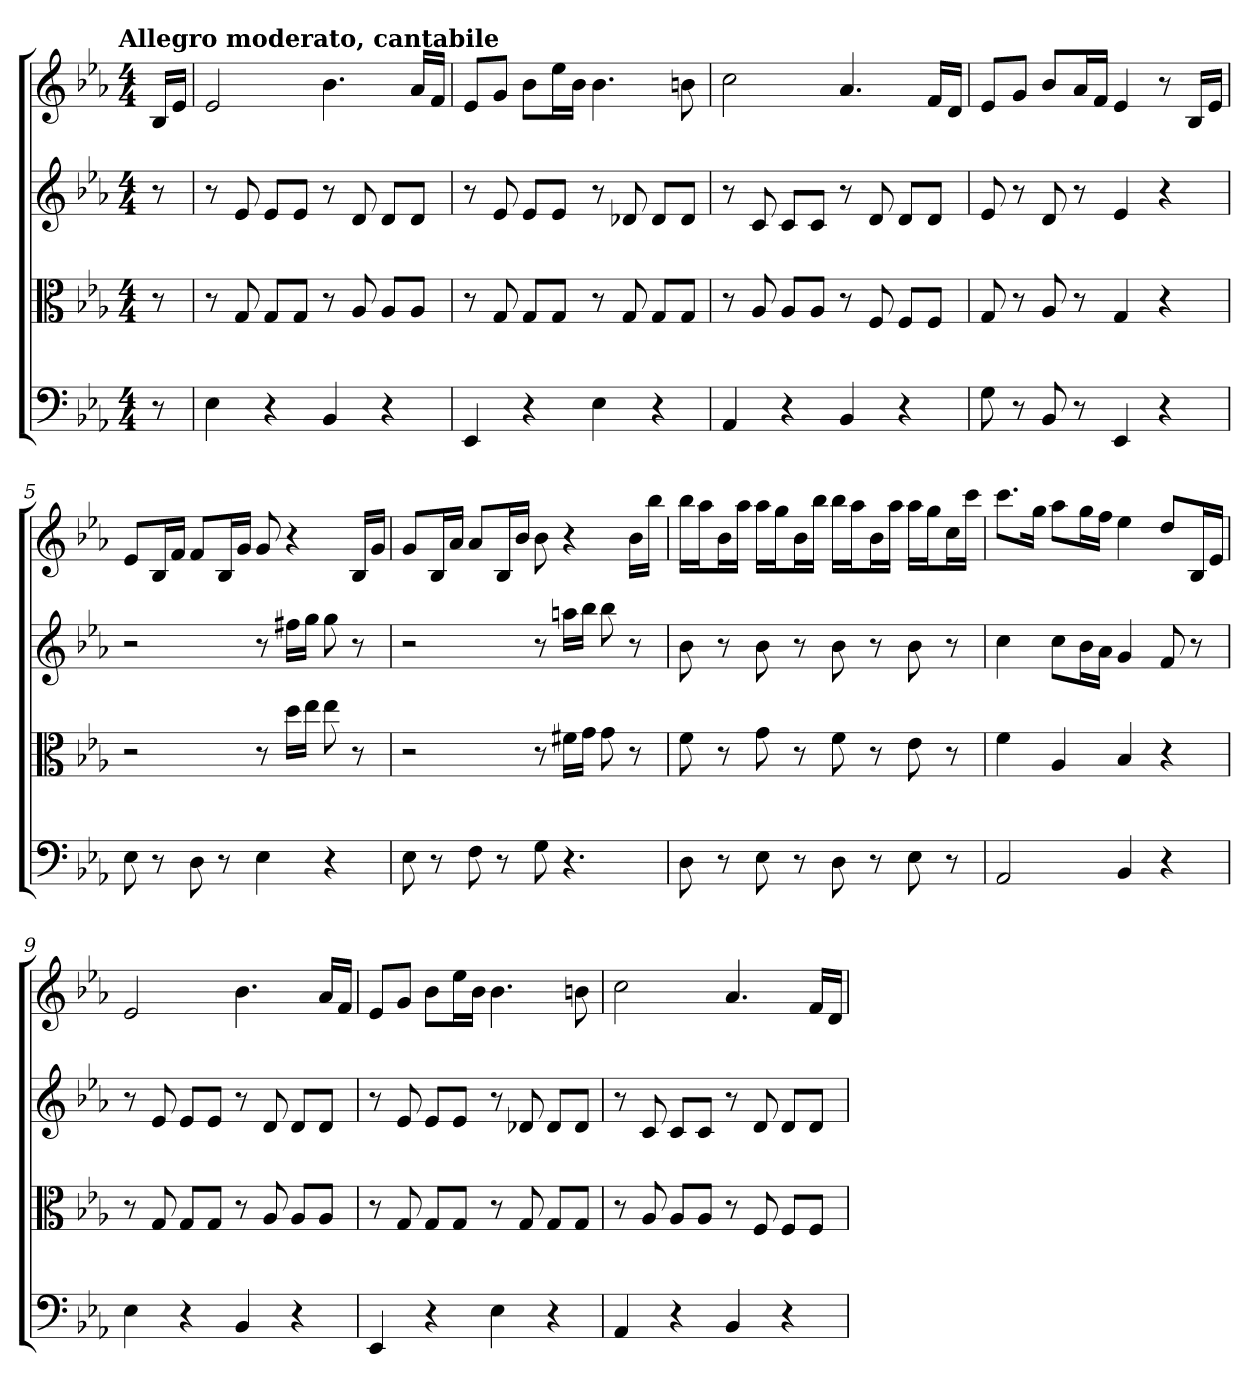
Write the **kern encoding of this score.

**kern	**kern	**kern	**kern
*part4	*part3	*part2	*part1
*staff4	*staff3	*staff2	*staff1
*clefF4	*clefC3	*	*
*k[b-e-a-]	*k[b-e-a-]	*k[b-e-a-]	*k[b-e-a-]
*E-:	*E-:	*E-:	*E-:
!!LO:TX:omd:t=Allegro moderato, cantabile
*M4/4	*M4/4	*M4/4	*M4/4
*MM132	*MM132	*MM132	*MM132
=	=	=	=
8r	8r	8r	16B-LL
.	.	.	16e-JJ
=1	=1	=1	=1
4E-	8r	8r	2e-
.	8G	8e-	.
4r	8G/L	8e-L	.
.	8G/J	8e-J	.
4BB-	8r	8r	4.b-
.	8A-	8d	.
4r	8A-/L	8dL	.
.	8A-/J	8dJ	16a-LL
.	.	.	16fJJ
=2	=2	=2	=2
4EE-	8r	8r	8e-L
.	8G	8e-	8gJ
4r	8G/L	8e-L	8b-L
.	8G/J	8e-J	16ee-L
.	.	.	16b-JJ
4E-	8r	8r	4.b-
.	8G	8d-X	.
4r	8G/L	8d-L	.
.	8G/J	8d-J	8bn
=3	=3	=3	=3
4AA-	8r	8r	2cc
.	8A-	8c	.
4r	8A-/L	8cL	.
.	8A-/J	8cJ	.
4BB-	8r	8r	4.a-
.	8F	8d	.
4r	8F/L	8dL	.
.	8F/J	8dJ	16fLL
.	.	.	16dJJ
=4	=4	=4	=4
8G	8G	8e-	8e-L
8r	8r	8r	8gJ
8BB-	8A-	8d	8b-L
8r	8r	8r	16a-L
.	.	.	16fJJ
4EE-	4G	4e-	4e-
4r	4r	4r	8r
.	.	.	16B-LL
.	.	.	16e-JJ
=5	=5	=5	=5
8E-	2r	2r	8e-L
8r	.	.	16B-L
.	.	.	16fJJ
8D	.	.	8fL
8r	.	.	16B-L
.	.	.	16gJJ
4E-	8r	8r	8g
.	16dd\LL	16ff#XLL	4r
.	16ee-\JJ	16ggJJ	.
4r	8ee-	8gg	.
.	8r	8r	16B-LL
.	.	.	16gJJ
=6	=6	=6	=6
8E-	2r	2r	8gL
8r	.	.	16B-L
.	.	.	16a-JJ
8F	.	.	8a-L
8r	.	.	16B-L
.	.	.	16b-JJ
8G	8r	8r	8b-
4.r	16f#X\LL	16aanLL	4r
.	16g\JJ	16bb-JJ	.
.	8g	8bb-	.
.	8r	8r	16b-LL
.	.	.	16bb-JJ
=7	=7	=7	=7
8D	8f	8b-	16bb-LL
.	.	.	16aa-J
8r	8r	8r	16b-L
.	.	.	16aa-JJ
8E-	8g	8b-	16aa-LL
.	.	.	16ggJ
8r	8r	8r	16b-L
.	.	.	16bb-JJ
8D	8f	8b-	16bb-LL
.	.	.	16aa-J
8r	8r	8r	16b-L
.	.	.	16aa-JJ
8E-	8e-	8b-	16aa-LL
.	.	.	16ggJ
8r	8r	8r	16ccL
.	.	.	16cccJJ
=8	=8	=8	=8
2AA-	4f	4cc	8.cccL
.	.	.	16ggJk
.	4A-	8ccL	8aa-L
.	.	16b-L	16ggL
.	.	16a-JJ	16ffJJ
4BB-	4B-	4g	4ee-
4r	4r	8f	8ddL
.	.	8r	16B-L
.	.	.	16e-JJ
=9	=9	=9	=9
4E-	8r	8r	2e-
.	8G	8e-	.
4r	8G/L	8e-L	.
.	8G/J	8e-J	.
4BB-	8r	8r	4.b-
.	8A-	8d	.
4r	8A-/L	8dL	.
.	8A-/J	8dJ	16a-LL
.	.	.	16fJJ
=10	=10	=10	=10
4EE-	8r	8r	8e-L
.	8G	8e-	8gJ
4r	8G/L	8e-L	8b-L
.	8G/J	8e-J	16ee-L
.	.	.	16b-JJ
4E-	8r	8r	4.b-
.	8G	8d-X	.
4r	8G/L	8d-L	.
.	8G/J	8d-J	8bn
=11	=11	=11	=11
4AA-	8r	8r	2cc
.	8A-	8c	.
4r	8A-/L	8cL	.
.	8A-/J	8cJ	.
4BB-	8r	8r	4.a-
.	8F	8d	.
4r	8F/L	8dL	.
.	8F/J	8dJ	16fLL
.	.	.	16dJJ
=	=	=	=
*-	*-	*-	*-
